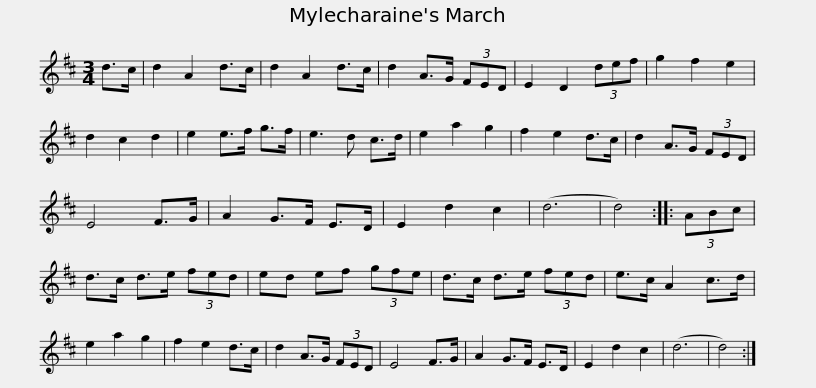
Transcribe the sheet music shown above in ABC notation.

X:1
L:1/8
M:3/4
I:linebreak $
K:D
V:1 treble
V:1
 d>c | d2 A2 d>c | d2 A2 d>c | d2 A>G (3FED | E2 D2 (3def | %5
 g2 f2 e2 | d2 c2 d2 | e2 e>f g>f | e3 d c>d |$ e2 a2 g2 | %10
 f2 e2 d>c | d2 A>G (3FED | E4 F>G | A2 G>F E>D | E2 d2 c2 | %15
 (d6 | d4) :: (3ABc | d>c d>e (3fed |$ ed ef (3gfe | %20
 d>c d>e (3fed | e>c A2 c>d | e2 a2 g2 | f2 e2 d>c | d2 A>G (3FED | %25
 E4 F>G | A2 G>F E>D |$ E2 d2 c2 | (d6 | d4) :| %30
